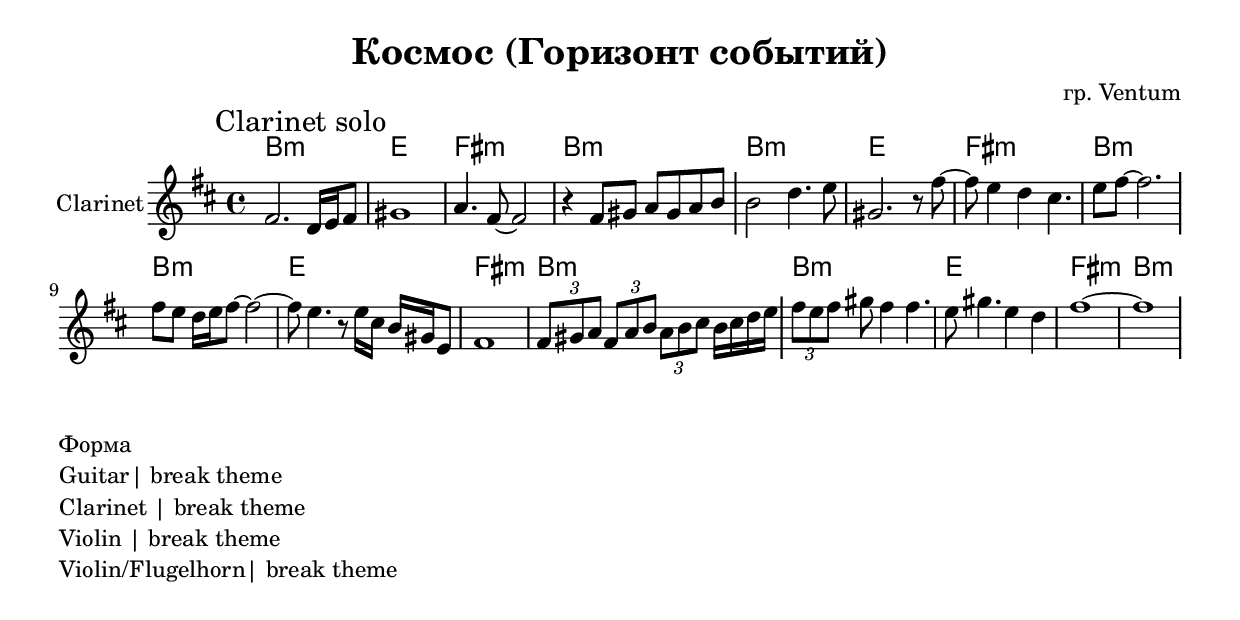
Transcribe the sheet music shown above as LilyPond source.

\version "2.18.2"

\header {
  title = "Космос (Горизонт событий)"
  composer = "гр. Ventum"
}

outKey = bes % c' 

longBar = #(define-music-function (parser location ) ( ) #{ \once \override Staff.BarLine.bar-extent = #'(-3 . 3) #})

HrmA = \chordmode{a1:m | d1 | e:m | a:m | }

phraseEnd = {\longBar }

PI = {
	\tag #'Harmony { \HrmA \HrmA \HrmA \HrmA    }
	\tag #'Clarinet {
		\mark "Clarinet solo" % t=01:25
		\relative c'{ e2. c16 d e8 | fis1 | g4. e8~e2 | r4 e8 fis g fis g a \phraseEnd } 
		\relative c''{ a2 c4. d8 | fis,2. r8 e'8~ | e8 d4 c b4. | d8 e8~e2. \phraseEnd} 
		\relative c''{ e8 d c16 d e8~e2~ | e8 d4. r8 d16 b a fis d8 | e1 | \tuplet 3/2 {e8 fis g} \tuplet 3/2 {e8 g a} \tuplet 3/2 {g8 a b} a16 b c d \phraseEnd}
		\relative c'' {\tuplet 3/2 {e8 d e} fis8 e4 e4. | d8 fis4. d4 c | e1~ | e1 \phraseEnd}
	}
}

Music = {
	\PI
}

<<
	\new ChordNames{\transpose \outKey c{
		\keepWithTag #'Harmony \Music
	}}
	\new Staff{ \transpose \outKey c'{
		\clef treble 
		\set Staff.instrumentName = "Clarinet"
		\compressFullBarRests
		\time 4/4
		\key a \minor

		\keepWithTag #'Clarinet \Music
		
	}}
>>


\markup{\column{
	\line{"Форма"}
	\line{"Guitar| break theme"}
	\line{"Clarinet | break theme"}
	\line{"Violin | break theme"}
	\line{"Violin/Flugelhorn| break theme"}
}}
